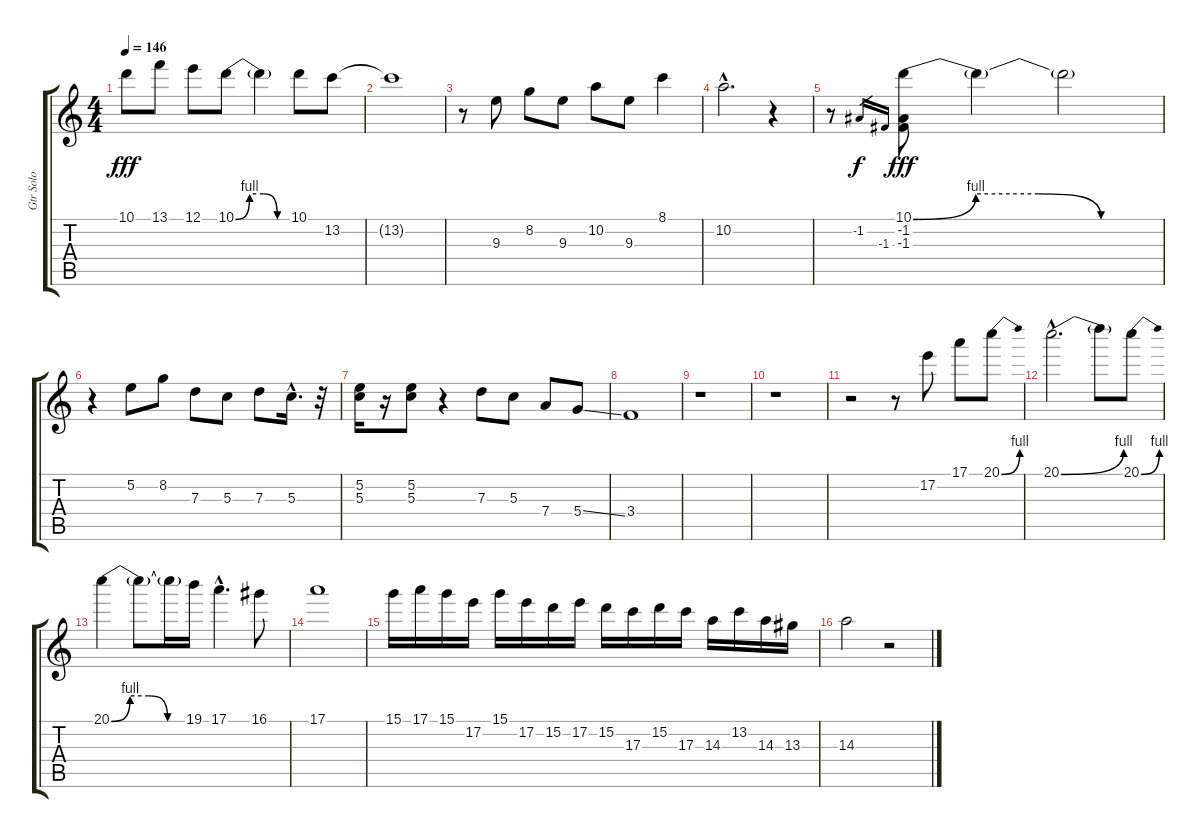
\track ("Gtr Solo" "Gtr Solo") {instrument overdrivenguitar}
\staff {score tabs}
\tuning (E4 B3 G3 D3 A2 E2) {hide}
\ts (4 4)
\tempo 146
\clef g2
\ks c
10.1.8{dy fff} 13.1.8 12.1.8 10.1{be (custom 0 0 15 4 30 4 45 0 60 0)}.8 10.1{t}.4 10.1.8 13.2.8 |
13.2{t}.1 |
r.8 9.3.8 8.2.8 9.3.8 10.2.8 9.3.8 8.1.4 |
10.2{hac}.2{d} r.4 |
r.8 -1.2.16{gr dy f} -1.3.16{gr} (10.1{be (custom 0 0 15 4 30 4 45 0 60 0)} -1.2 -1.3).8{dy fff} 10.1{t}.4 10.1{t}.2 |
r.4 5.2.8 8.2.8 7.3.8 5.3.8 7.3.8 5.3{hac}.16{d} r.32 |
(5.2 5.3).16 r.16 (5.2 5.3).8 r.4 7.3.8 5.3.8 7.4.8 5.4{ss}.8 |
3.4.1 |
r.1 |
r.1 |
r.2 r.8 17.2.8 17.1.8 20.1{be (bend 0 0 60 4)}.8 |
20.1{be (bend 0 0 60 4) hac}.2{d} 20.1{t}.8 20.1{be (bend 0 0 60 4)}.8 |
20.1{be (custom 0 0 15 4 30 4 45 0 60 0)}.4 20.1{t}.8 20.1{t}.16 19.1.16 17.1{hac}.4{d} 16.1.8 |
17.1.1 |
15.1.16 17.1.16 15.1.16 17.2.16 15.1.16 17.2.16 15.2.16 17.2.16 15.2.16 17.3.16 15.2.16 17.3.16 14.3.16 13.2.16 14.3.16 13.3.16 |
14.3.2 r.2
